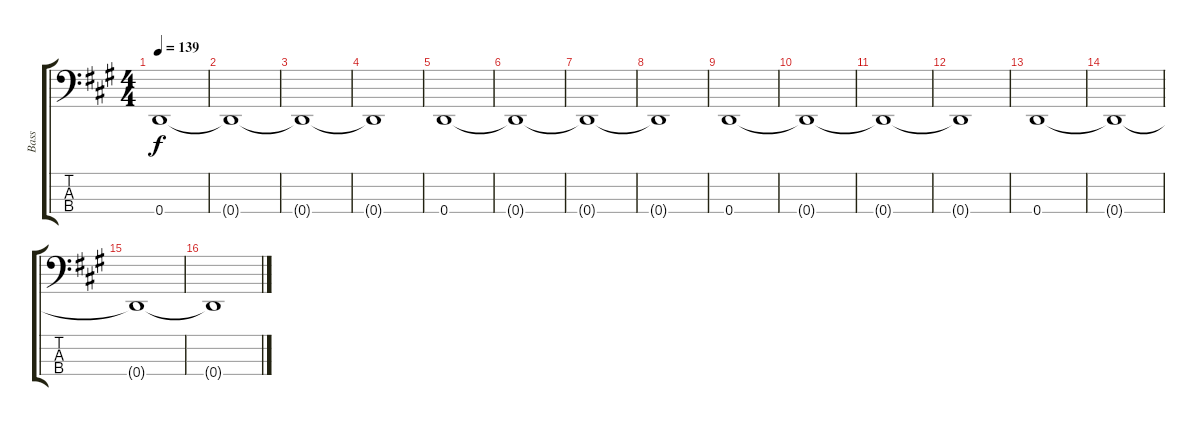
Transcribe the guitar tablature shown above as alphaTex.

\track ("Bass" "Bass") {instrument electricbassfinger}
\staff {score tabs}
\tuning (G2 D2 A1 D1) {hide}
\ts (4 4)
\tempo 139
\clef f4
\ks a
0.4.1{dy f} |
0.4{t}.1 |
0.4{t}.1 |
0.4{t}.1 |
0.4.1 |
0.4{t}.1 |
0.4{t}.1 |
0.4{t}.1 |
0.4.1 |
0.4{t}.1 |
0.4{t}.1 |
0.4{t}.1 |
0.4.1 |
0.4{t}.1 |
0.4{t}.1 |
0.4{t}.1
